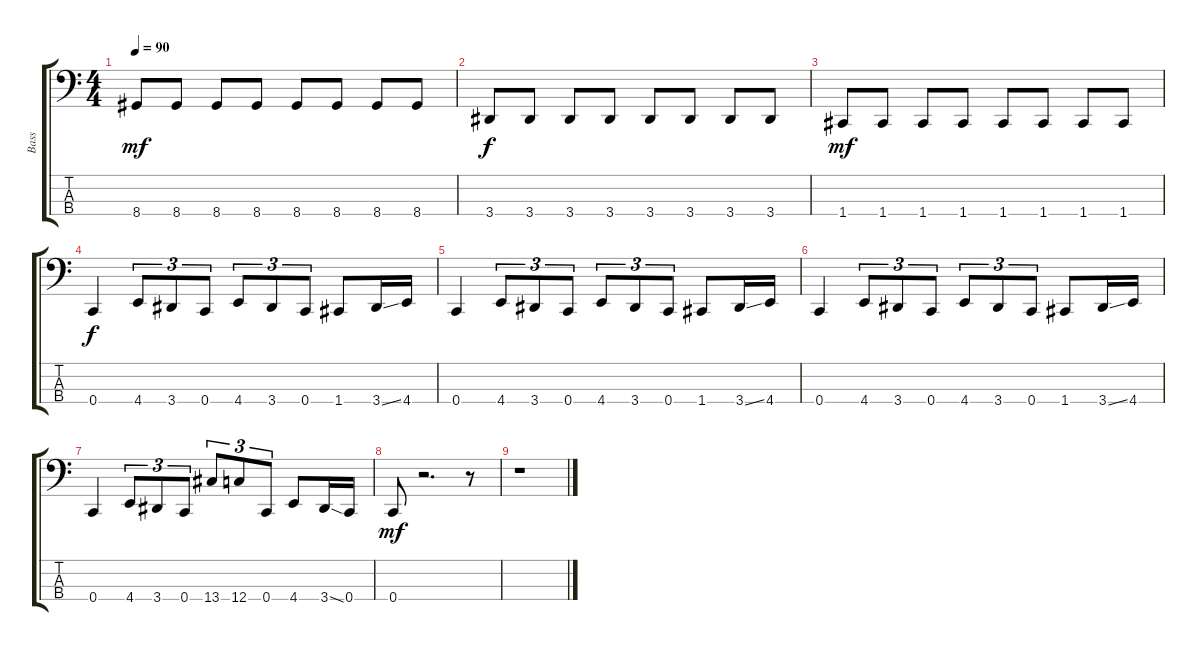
\track ("Bass" "Bass") {instrument electricbassfinger}
\staff {score tabs}
\tuning (F2 C2 G1 C1) {hide}
\ts (4 4)
\tempo 90
\clef f4
\ks c
8.4.8{dy mf} 8.4.8 8.4.8 8.4.8 8.4.8 8.4.8 8.4.8 8.4.8 |
3.4.8{dy f} 3.4.8 3.4.8 3.4.8 3.4.8 3.4.8 3.4.8 3.4.8 |
1.4.8{dy mf} 1.4.8 1.4.8 1.4.8 1.4.8 1.4.8 1.4.8 1.4.8 |
0.4.4{dy f} 4.4.8{tu (3 2)} 3.4.8{tu (3 2)} 0.4.8{tu (3 2)} 4.4.8{tu (3 2)} 3.4.8{tu (3 2)} 0.4.8{tu (3 2)} 1.4.8 3.4{ss}.16 4.4.16 |
0.4.4 4.4.8{tu (3 2)} 3.4.8{tu (3 2)} 0.4.8{tu (3 2)} 4.4.8{tu (3 2)} 3.4.8{tu (3 2)} 0.4.8{tu (3 2)} 1.4.8 3.4{ss}.16 4.4.16 |
0.4.4 4.4.8{tu (3 2)} 3.4.8{tu (3 2)} 0.4.8{tu (3 2)} 4.4.8{tu (3 2)} 3.4.8{tu (3 2)} 0.4.8{tu (3 2)} 1.4.8 3.4{ss}.16 4.4.16 |
0.4.4 4.4.8{tu (3 2)} 3.4.8{tu (3 2)} 0.4.8{tu (3 2)} 13.4.8{tu (3 2)} 12.4.8{tu (3 2)} 0.4.8{tu (3 2)} 4.4.8 3.4{ss}.16 0.4.16 |
0.4.8{dy mf} r.2{d} r.8 |
r.1
